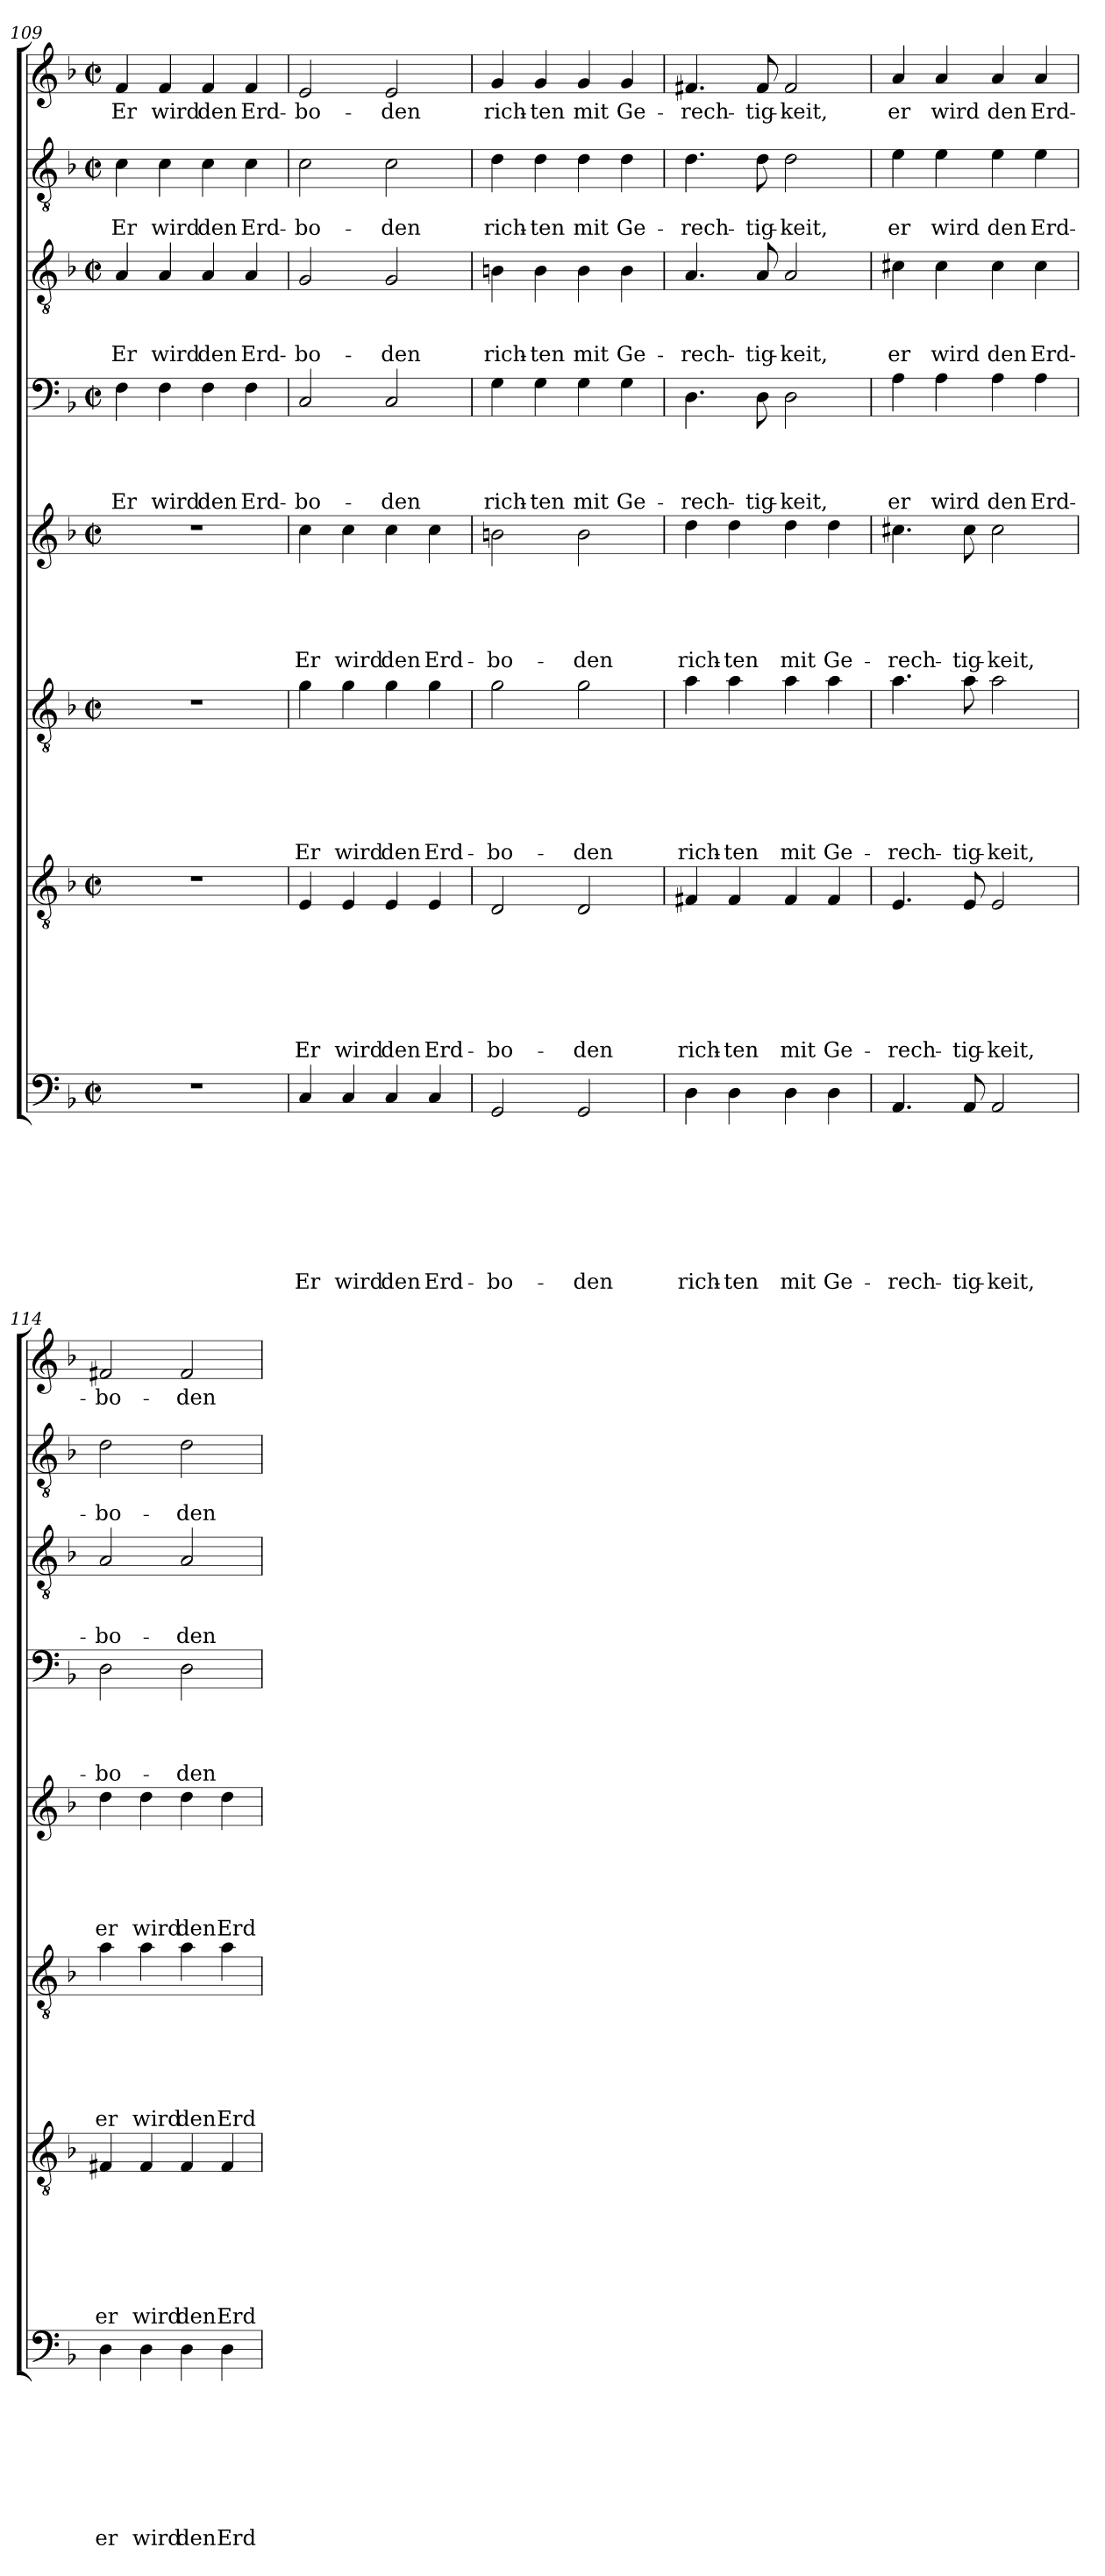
**kern	**text	**text	**text	**text	**text	**text	**text	**text	**kern	**text	**text	**text	**text	**text	**text	**text	**kern	**text	**text	**text	**text	**text	**text	**kern	**text	**text	**text	**text	**text	**kern	**text	**text	**text	**text	**kern	**text	**text	**text	**kern	**text	**text	**kern	**text
*part8	*part8	*part8	*part8	*part8	*part8	*part8	*part8	*part8	*part7	*part7	*part7	*part7	*part7	*part7	*part7	*part7	*part6	*part6	*part6	*part6	*part6	*part6	*part6	*part5	*part5	*part5	*part5	*part5	*part5	*part4	*part4	*part4	*part4	*part4	*part3	*part3	*part3	*part3	*part2	*part2	*part2	*part1	*part1
*staff8	*staff8	*staff8	*staff8	*staff8	*staff8	*staff8	*staff8	*staff8	*staff7	*staff7	*staff7	*staff7	*staff7	*staff7	*staff7	*staff7	*staff6	*staff6	*staff6	*staff6	*staff6	*staff6	*staff6	*staff5	*staff5	*staff5	*staff5	*staff5	*staff5	*staff4	*staff4	*staff4	*staff4	*staff4	*staff3	*staff3	*staff3	*staff3	*staff2	*staff2	*staff2	*staff1	*staff1
*clefF4	*	*	*	*	*	*	*	*	*clefGv2	*	*	*	*	*	*	*	*clefGv2	*	*	*	*	*	*	*clefG2	*	*	*	*	*	*clefF4	*	*	*	*	*clefGv2	*	*	*	*clefGv2	*	*	*clefG2	*
*k[b-]	*	*	*	*	*	*	*	*	*k[b-]	*	*	*	*	*	*	*	*k[b-]	*	*	*	*	*	*	*k[b-]	*	*	*	*	*	*k[b-]	*	*	*	*	*k[b-]	*	*	*	*k[b-]	*	*	*k[b-]	*
*F:	*	*	*	*	*	*	*	*	*F:	*	*	*	*	*	*	*	*F:	*	*	*	*	*	*	*F:	*	*	*	*	*	*F:	*	*	*	*	*F:	*	*	*	*F:	*	*	*F:	*
*M2/2	*	*	*	*	*	*	*	*	*M2/2	*	*	*	*	*	*	*	*M2/2	*	*	*	*	*	*	*M2/2	*	*	*	*	*	*M2/2	*	*	*	*	*M2/2	*	*	*	*M2/2	*	*	*M2/2	*
*met(c|)	*	*	*	*	*	*	*	*	*met(c|)	*	*	*	*	*	*	*	*met(c|)	*	*	*	*	*	*	*met(c|)	*	*	*	*	*	*met(c|)	*	*	*	*	*met(c|)	*	*	*	*met(c|)	*	*	*met(c|)	*
=109	=109	=109	=109	=109	=109	=109	=109	=109	=109	=109	=109	=109	=109	=109	=109	=109	=109	=109	=109	=109	=109	=109	=109	=109	=109	=109	=109	=109	=109	=109	=109	=109	=109	=109	=109	=109	=109	=109	=109	=109	=109	=109	=109
!	!	!	!	!	!	!	!	!	!	!	!	!	!	!	!	!	!	!	!	!	!	!	!	!	!	!	!	!	!	!	!	!	!	!LO:LY:b	!	!	!	!LO:LY:b	!	!	!LO:LY:b	!	!LO:LY:b
1r	.	.	.	.	.	.	.	.	1r	.	.	.	.	.	.	.	1r	.	.	.	.	.	.	1r	.	.	.	.	.	4F\	.	.	.	Er	4A/	.	.	Er	4c\	.	Er	4f/	Er
!	!	!	!	!	!	!	!	!	!	!	!	!	!	!	!	!	!	!	!	!	!	!	!	!	!	!	!	!	!	!	!	!	!	!LO:LY:b	!	!	!	!LO:LY:b	!	!	!LO:LY:b	!	!LO:LY:b
.	.	.	.	.	.	.	.	.	.	.	.	.	.	.	.	.	.	.	.	.	.	.	.	.	.	.	.	.	.	4F\	.	.	.	wird	4A/	.	.	wird	4c\	.	wird	4f/	wird
!	!	!	!	!	!	!	!	!	!	!	!	!	!	!	!	!	!	!	!	!	!	!	!	!	!	!	!	!	!	!	!	!	!	!LO:LY:b	!	!	!	!LO:LY:b	!	!	!LO:LY:b	!	!LO:LY:b
.	.	.	.	.	.	.	.	.	.	.	.	.	.	.	.	.	.	.	.	.	.	.	.	.	.	.	.	.	.	4F\	.	.	.	den	4A/	.	.	den	4c\	.	den	4f/	den
!	!	!	!	!	!	!	!	!	!	!	!	!	!	!	!	!	!	!	!	!	!	!	!	!	!	!	!	!	!	!	!	!	!	!LO:LY:b	!	!	!	!LO:LY:b	!	!	!LO:LY:b	!	!LO:LY:b
.	.	.	.	.	.	.	.	.	.	.	.	.	.	.	.	.	.	.	.	.	.	.	.	.	.	.	.	.	.	4F\	.	.	.	Erd-	4A/	.	.	Erd-	4c\	.	Erd-	4f/	Erd-
!!LO:LB:g=z
=110	=110	=110	=110	=110	=110	=110	=110	=110	=110	=110	=110	=110	=110	=110	=110	=110	=110	=110	=110	=110	=110	=110	=110	=110	=110	=110	=110	=110	=110	=110	=110	=110	=110	=110	=110	=110	=110	=110	=110	=110	=110	=110	=110
!	!	!	!	!	!	!	!	!LO:LY:b	!	!	!	!	!	!	!	!LO:LY:b	!	!	!	!	!	!	!LO:LY:b	!	!	!	!	!	!LO:LY:b	!	!	!	!	!LO:LY:b	!	!	!	!LO:LY:b	!	!	!LO:LY:b	!	!LO:LY:b
4C/	.	.	.	.	.	.	.	Er	4E/	.	.	.	.	.	.	Er	4g\	.	.	.	.	.	Er	4cc\	.	.	.	.	Er	2C/	.	.	.	-bo-	2G/	.	.	-bo-	2c\	.	-bo-	2e/	-bo-
!	!	!	!	!	!	!	!	!LO:LY:b	!	!	!	!	!	!	!	!LO:LY:b	!	!	!	!	!	!	!LO:LY:b	!	!	!	!	!	!LO:LY:b	!	!	!	!	!	!	!	!	!	!	!	!	!	!
4C/	.	.	.	.	.	.	.	wird	4E/	.	.	.	.	.	.	wird	4g\	.	.	.	.	.	wird	4cc\	.	.	.	.	wird	.	.	.	.	.	.	.	.	.	.	.	.	.	.
!	!	!	!	!	!	!	!	!LO:LY:b	!	!	!	!	!	!	!	!LO:LY:b	!	!	!	!	!	!	!LO:LY:b	!	!	!	!	!	!LO:LY:b	!	!	!	!	!LO:LY:b	!	!	!	!LO:LY:b	!	!	!LO:LY:b	!	!LO:LY:b
4C/	.	.	.	.	.	.	.	den	4E/	.	.	.	.	.	.	den	4g\	.	.	.	.	.	den	4cc\	.	.	.	.	den	2C/	.	.	.	-den	2G/	.	.	-den	2c\	.	-den	2e/	-den
!	!	!	!	!	!	!	!	!LO:LY:b	!	!	!	!	!	!	!	!LO:LY:b	!	!	!	!	!	!	!LO:LY:b	!	!	!	!	!	!LO:LY:b	!	!	!	!	!	!	!	!	!	!	!	!	!	!
4C/	.	.	.	.	.	.	.	Erd-	4E/	.	.	.	.	.	.	Erd-	4g\	.	.	.	.	.	Erd-	4cc\	.	.	.	.	Erd-	.	.	.	.	.	.	.	.	.	.	.	.	.	.
=111	=111	=111	=111	=111	=111	=111	=111	=111	=111	=111	=111	=111	=111	=111	=111	=111	=111	=111	=111	=111	=111	=111	=111	=111	=111	=111	=111	=111	=111	=111	=111	=111	=111	=111	=111	=111	=111	=111	=111	=111	=111	=111	=111
!	!	!	!	!	!	!	!	!LO:LY:b	!	!	!	!	!	!	!	!LO:LY:b	!	!	!	!	!	!	!LO:LY:b	!	!	!	!	!	!LO:LY:b	!	!	!	!	!LO:LY:b	!	!	!	!LO:LY:b	!	!	!LO:LY:b	!	!LO:LY:b
2GG/	.	.	.	.	.	.	.	-bo-	2D/	.	.	.	.	.	.	-bo-	2g\	.	.	.	.	.	-bo-	2bn\	.	.	.	.	-bo-	4G\	.	.	.	rich-	4Bn\	.	.	rich-	4d\	.	rich-	4g/	rich-
!	!	!	!	!	!	!	!	!	!	!	!	!	!	!	!	!	!	!	!	!	!	!	!	!	!	!	!	!	!	!	!	!	!	!LO:LY:b	!	!	!	!LO:LY:b	!	!	!LO:LY:b	!	!LO:LY:b
.	.	.	.	.	.	.	.	.	.	.	.	.	.	.	.	.	.	.	.	.	.	.	.	.	.	.	.	.	.	4G\	.	.	.	-ten	4B\	.	.	-ten	4d\	.	-ten	4g/	-ten
!	!	!	!	!	!	!	!	!LO:LY:b	!	!	!	!	!	!	!	!LO:LY:b	!	!	!	!	!	!	!LO:LY:b	!	!	!	!	!	!LO:LY:b	!	!	!	!	!LO:LY:b	!	!	!	!LO:LY:b	!	!	!LO:LY:b	!	!LO:LY:b
2GG/	.	.	.	.	.	.	.	-den	2D/	.	.	.	.	.	.	-den	2g\	.	.	.	.	.	-den	2b\	.	.	.	.	-den	4G\	.	.	.	mit	4B\	.	.	mit	4d\	.	mit	4g/	mit
!	!	!	!	!	!	!	!	!	!	!	!	!	!	!	!	!	!	!	!	!	!	!	!	!	!	!	!	!	!	!	!	!	!	!LO:LY:b	!	!	!	!LO:LY:b	!	!	!LO:LY:b	!	!LO:LY:b
.	.	.	.	.	.	.	.	.	.	.	.	.	.	.	.	.	.	.	.	.	.	.	.	.	.	.	.	.	.	4G\	.	.	.	Ge-	4B\	.	.	Ge-	4d\	.	Ge-	4g/	Ge-
=112	=112	=112	=112	=112	=112	=112	=112	=112	=112	=112	=112	=112	=112	=112	=112	=112	=112	=112	=112	=112	=112	=112	=112	=112	=112	=112	=112	=112	=112	=112	=112	=112	=112	=112	=112	=112	=112	=112	=112	=112	=112	=112	=112
!	!	!	!	!	!	!	!	!LO:LY:b	!	!	!	!	!	!	!	!LO:LY:b	!	!	!	!	!	!	!LO:LY:b	!	!	!	!	!	!LO:LY:b	!	!	!	!	!LO:LY:b	!	!	!	!LO:LY:b	!	!	!LO:LY:b	!	!LO:LY:b
4D\	.	.	.	.	.	.	.	rich-	4F#X/	.	.	.	.	.	.	rich-	4a\	.	.	.	.	.	rich-	4dd\	.	.	.	.	rich-	4.D\	.	.	.	-rech-	4.A/	.	.	-rech-	4.d\	.	-rech-	4.f#X/	-rech-
!	!	!	!	!	!	!	!	!LO:LY:b	!	!	!	!	!	!	!	!LO:LY:b	!	!	!	!	!	!	!LO:LY:b	!	!	!	!	!	!LO:LY:b	!	!	!	!	!	!	!	!	!	!	!	!	!	!
4D\	.	.	.	.	.	.	.	-ten	4F#/	.	.	.	.	.	.	-ten	4a\	.	.	.	.	.	-ten	4dd\	.	.	.	.	-ten	.	.	.	.	.	.	.	.	.	.	.	.	.	.
!	!	!	!	!	!	!	!	!	!	!	!	!	!	!	!	!	!	!	!	!	!	!	!	!	!	!	!	!	!	!	!	!	!	!LO:LY:b	!	!	!	!LO:LY:b	!	!	!LO:LY:b	!	!LO:LY:b
.	.	.	.	.	.	.	.	.	.	.	.	.	.	.	.	.	.	.	.	.	.	.	.	.	.	.	.	.	.	8D\	.	.	.	-tig-	8A/	.	.	-tig-	8d\	.	-tig-	8f#/	-tig-
!	!	!	!	!	!	!	!	!LO:LY:b	!	!	!	!	!	!	!	!LO:LY:b	!	!	!	!	!	!	!LO:LY:b	!	!	!	!	!	!LO:LY:b	!	!	!	!	!LO:LY:b	!	!	!	!LO:LY:b	!	!	!LO:LY:b	!	!LO:LY:b
4D\	.	.	.	.	.	.	.	mit	4F#/	.	.	.	.	.	.	mit	4a\	.	.	.	.	.	mit	4dd\	.	.	.	.	mit	2D\	.	.	.	-keit,	2A/	.	.	-keit,	2d\	.	-keit,	2f#/	-keit,
!	!	!	!	!	!	!	!	!LO:LY:b	!	!	!	!	!	!	!	!LO:LY:b	!	!	!	!	!	!	!LO:LY:b	!	!	!	!	!	!LO:LY:b	!	!	!	!	!	!	!	!	!	!	!	!	!	!
4D\	.	.	.	.	.	.	.	Ge-	4F#/	.	.	.	.	.	.	Ge-	4a\	.	.	.	.	.	Ge-	4dd\	.	.	.	.	Ge-	.	.	.	.	.	.	.	.	.	.	.	.	.	.
=113	=113	=113	=113	=113	=113	=113	=113	=113	=113	=113	=113	=113	=113	=113	=113	=113	=113	=113	=113	=113	=113	=113	=113	=113	=113	=113	=113	=113	=113	=113	=113	=113	=113	=113	=113	=113	=113	=113	=113	=113	=113	=113	=113
!	!	!	!	!	!	!	!	!LO:LY:b	!	!	!	!	!	!	!	!LO:LY:b	!	!	!	!	!	!	!LO:LY:b	!	!	!	!	!	!LO:LY:b	!	!	!	!	!LO:LY:b	!	!	!	!LO:LY:b	!	!	!LO:LY:b	!	!LO:LY:b
4.AA/	.	.	.	.	.	.	.	-rech-	4.E/	.	.	.	.	.	.	-rech-	4.a\	.	.	.	.	.	-rech-	4.cc#X\	.	.	.	.	-rech-	4A\	.	.	.	er	4c#X\	.	.	er	4e\	.	er	4a/	er
!	!	!	!	!	!	!	!	!	!	!	!	!	!	!	!	!	!	!	!	!	!	!	!	!	!	!	!	!	!	!	!	!	!	!LO:LY:b	!	!	!	!LO:LY:b	!	!	!LO:LY:b	!	!LO:LY:b
.	.	.	.	.	.	.	.	.	.	.	.	.	.	.	.	.	.	.	.	.	.	.	.	.	.	.	.	.	.	4A\	.	.	.	wird	4c#\	.	.	wird	4e\	.	wird	4a/	wird
!	!	!	!	!	!	!	!	!LO:LY:b	!	!	!	!	!	!	!	!LO:LY:b	!	!	!	!	!	!	!LO:LY:b	!	!	!	!	!	!LO:LY:b	!	!	!	!	!	!	!	!	!	!	!	!	!	!
8AA/	.	.	.	.	.	.	.	-tig-	8E/	.	.	.	.	.	.	-tig-	8a\	.	.	.	.	.	-tig-	8cc#\	.	.	.	.	-tig-	.	.	.	.	.	.	.	.	.	.	.	.	.	.
!	!	!	!	!	!	!	!	!LO:LY:b	!	!	!	!	!	!	!	!LO:LY:b	!	!	!	!	!	!	!LO:LY:b	!	!	!	!	!	!LO:LY:b	!	!	!	!	!LO:LY:b	!	!	!	!LO:LY:b	!	!	!LO:LY:b	!	!LO:LY:b
2AA/	.	.	.	.	.	.	.	-keit,	2E/	.	.	.	.	.	.	-keit,	2a\	.	.	.	.	.	-keit,	2cc#\	.	.	.	.	-keit,	4A\	.	.	.	den	4c#\	.	.	den	4e\	.	den	4a/	den
!	!	!	!	!	!	!	!	!	!	!	!	!	!	!	!	!	!	!	!	!	!	!	!	!	!	!	!	!	!	!	!	!	!	!LO:LY:b	!	!	!	!LO:LY:b	!	!	!LO:LY:b	!	!LO:LY:b
.	.	.	.	.	.	.	.	.	.	.	.	.	.	.	.	.	.	.	.	.	.	.	.	.	.	.	.	.	.	4A\	.	.	.	Erd-	4c#\	.	.	Erd-	4e\	.	Erd-	4a/	Erd-
=114	=114	=114	=114	=114	=114	=114	=114	=114	=114	=114	=114	=114	=114	=114	=114	=114	=114	=114	=114	=114	=114	=114	=114	=114	=114	=114	=114	=114	=114	=114	=114	=114	=114	=114	=114	=114	=114	=114	=114	=114	=114	=114	=114
!	!	!	!	!	!	!	!	!LO:LY:b	!	!	!	!	!	!	!	!LO:LY:b	!	!	!	!	!	!	!LO:LY:b	!	!	!	!	!	!LO:LY:b	!	!	!	!	!LO:LY:b	!	!	!	!LO:LY:b	!	!	!LO:LY:b	!	!LO:LY:b
4D\	.	.	.	.	.	.	.	er	4F#X/	.	.	.	.	.	.	er	4a\	.	.	.	.	.	er	4dd\	.	.	.	.	er	2D\	.	.	.	-bo-	2A/	.	.	-bo-	2d\	.	-bo-	2f#X/	-bo-
!	!	!	!	!	!	!	!	!LO:LY:b	!	!	!	!	!	!	!	!LO:LY:b	!	!	!	!	!	!	!LO:LY:b	!	!	!	!	!	!LO:LY:b	!	!	!	!	!	!	!	!	!	!	!	!	!	!
4D\	.	.	.	.	.	.	.	wird	4F#/	.	.	.	.	.	.	wird	4a\	.	.	.	.	.	wird	4dd\	.	.	.	.	wird	.	.	.	.	.	.	.	.	.	.	.	.	.	.
!	!	!	!	!	!	!	!	!LO:LY:b	!	!	!	!	!	!	!	!LO:LY:b	!	!	!	!	!	!	!LO:LY:b	!	!	!	!	!	!LO:LY:b	!	!	!	!	!LO:LY:b	!	!	!	!LO:LY:b	!	!	!LO:LY:b	!	!LO:LY:b
4D\	.	.	.	.	.	.	.	den	4F#/	.	.	.	.	.	.	den	4a\	.	.	.	.	.	den	4dd\	.	.	.	.	den	2D\	.	.	.	-den	2A/	.	.	-den	2d\	.	-den	2f#/	-den
!	!	!	!	!	!	!	!	!LO:LY:b	!	!	!	!	!	!	!	!LO:LY:b	!	!	!	!	!	!	!LO:LY:b	!	!	!	!	!	!LO:LY:b	!	!	!	!	!	!	!	!	!	!	!	!	!	!
4D\	.	.	.	.	.	.	.	Erd-	4F#/	.	.	.	.	.	.	Erd-	4a\	.	.	.	.	.	Erd-	4dd\	.	.	.	.	Erd-	.	.	.	.	.	.	.	.	.	.	.	.	.	.
=	=	=	=	=	=	=	=	=	=	=	=	=	=	=	=	=	=	=	=	=	=	=	=	=	=	=	=	=	=	=	=	=	=	=	=	=	=	=	=	=	=	=	=
*-	*-	*-	*-	*-	*-	*-	*-	*-	*-	*-	*-	*-	*-	*-	*-	*-	*-	*-	*-	*-	*-	*-	*-	*-	*-	*-	*-	*-	*-	*-	*-	*-	*-	*-	*-	*-	*-	*-	*-	*-	*-	*-	*-
